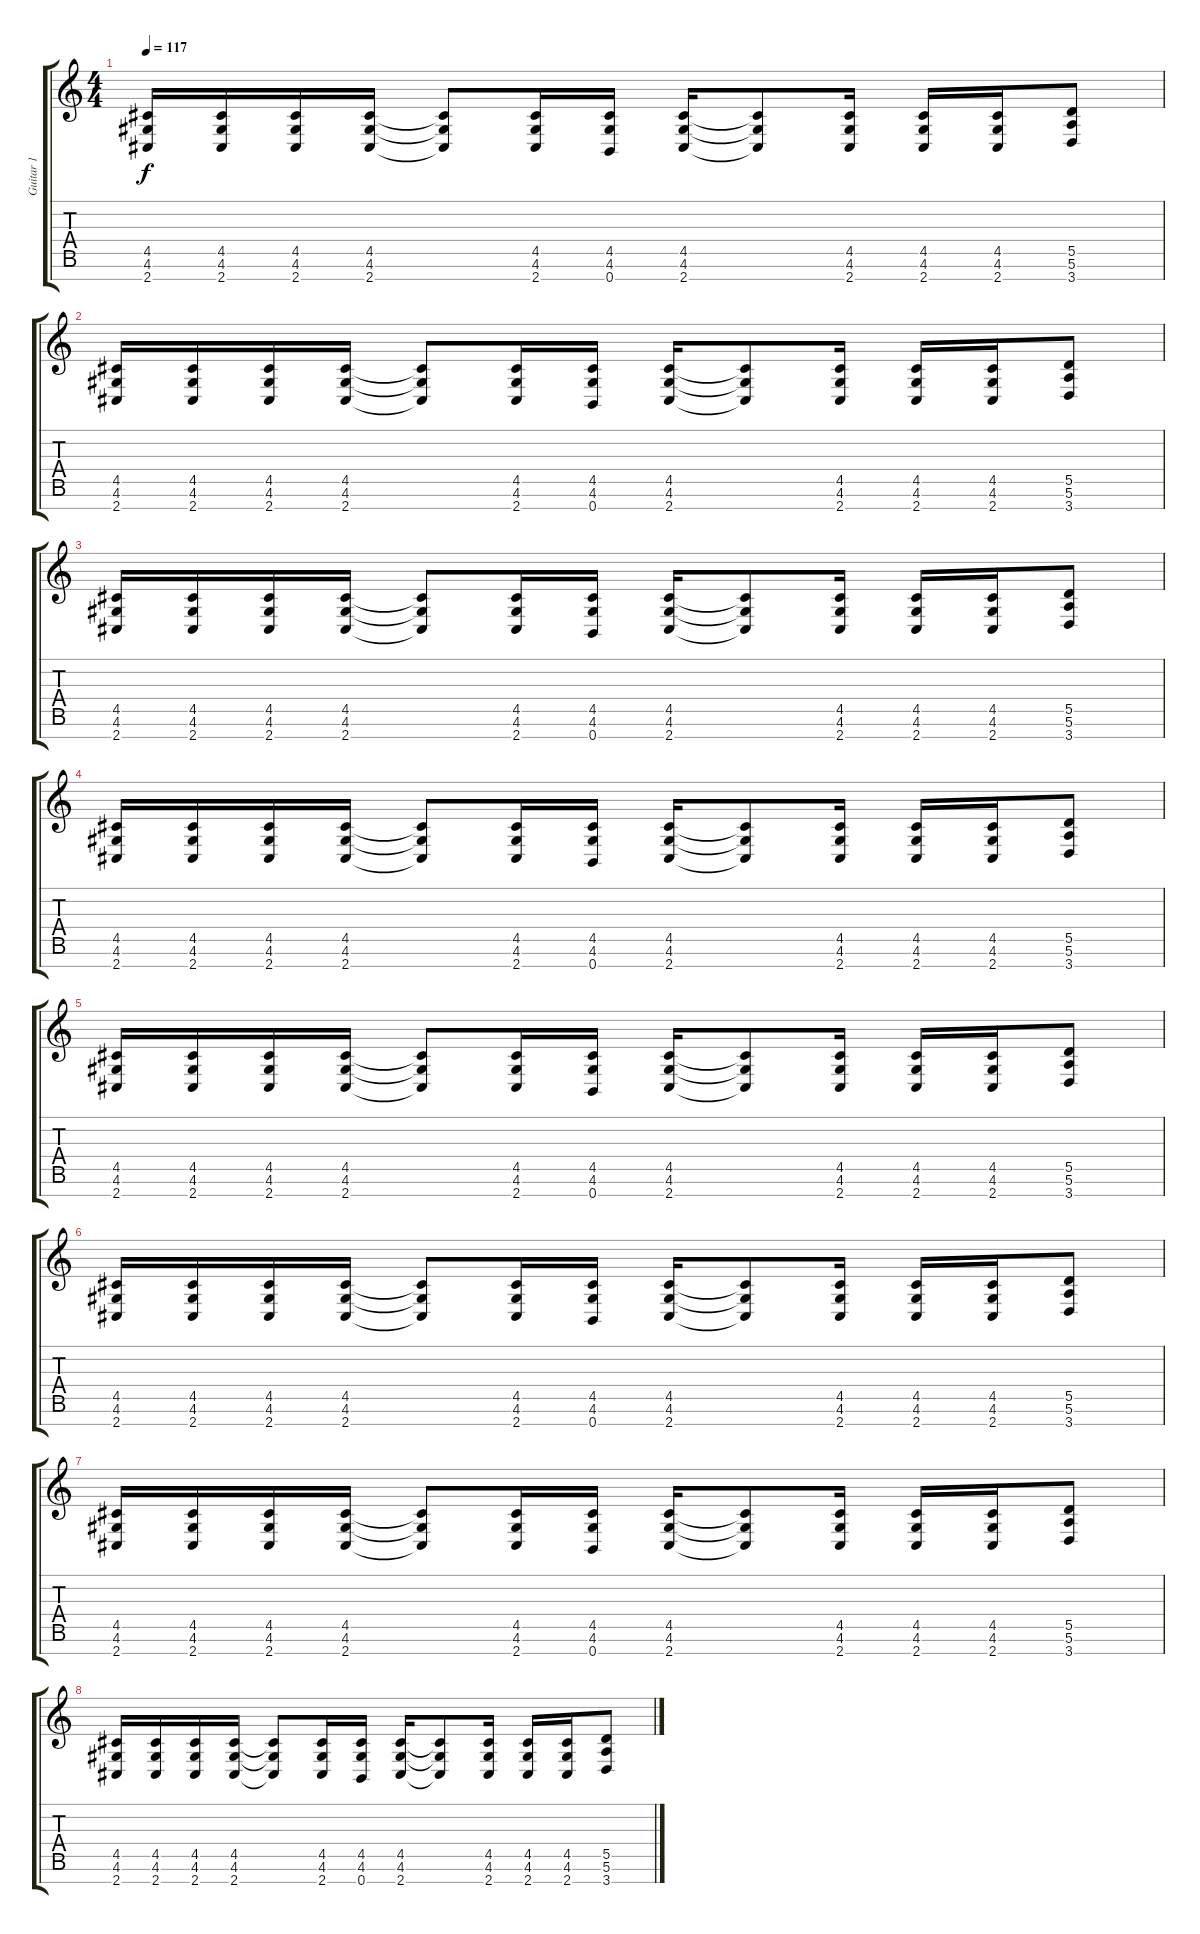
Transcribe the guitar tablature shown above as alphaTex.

\track ("Guitar 1" "Guitar 1") {instrument distortionguitar}
\staff {score tabs}
\tuning (E4 B3 G3 D3 A2 E2 B1) {hide}
\ts (4 4)
\tempo 117
\clef g2
\ks c
(4.5 4.6 2.7).16{dy f} (4.5 4.6 2.7).16 (4.5 4.6 2.7).16 (4.5 4.6 2.7).16 (4.5{t} 4.6{t} 2.7{t}).8 (4.5 4.6 2.7).16 (4.5 4.6 0.7).16 (4.5 4.6 2.7).16 (4.5{t} 4.6{t} 2.7{t}).8 (4.5 4.6 2.7).16 (4.5 4.6 2.7).16 (4.5 4.6 2.7).16 (5.5 5.6 3.7).8 |
(4.5 4.6 2.7).16 (4.5 4.6 2.7).16 (4.5 4.6 2.7).16 (4.5 4.6 2.7).16 (4.5{t} 4.6{t} 2.7{t}).8 (4.5 4.6 2.7).16 (4.5 4.6 0.7).16 (4.5 4.6 2.7).16 (4.5{t} 4.6{t} 2.7{t}).8 (4.5 4.6 2.7).16 (4.5 4.6 2.7).16 (4.5 4.6 2.7).16 (5.5 5.6 3.7).8 |
(4.5 4.6 2.7).16 (4.5 4.6 2.7).16 (4.5 4.6 2.7).16 (4.5 4.6 2.7).16 (4.5{t} 4.6{t} 2.7{t}).8 (4.5 4.6 2.7).16 (4.5 4.6 0.7).16 (4.5 4.6 2.7).16 (4.5{t} 4.6{t} 2.7{t}).8 (4.5 4.6 2.7).16 (4.5 4.6 2.7).16 (4.5 4.6 2.7).16 (5.5 5.6 3.7).8 |
(4.5 4.6 2.7).16 (4.5 4.6 2.7).16 (4.5 4.6 2.7).16 (4.5 4.6 2.7).16 (4.5{t} 4.6{t} 2.7{t}).8 (4.5 4.6 2.7).16 (4.5 4.6 0.7).16 (4.5 4.6 2.7).16 (4.5{t} 4.6{t} 2.7{t}).8 (4.5 4.6 2.7).16 (4.5 4.6 2.7).16 (4.5 4.6 2.7).16 (5.5 5.6 3.7).8 |
(4.5 4.6 2.7).16 (4.5 4.6 2.7).16 (4.5 4.6 2.7).16 (4.5 4.6 2.7).16 (4.5{t} 4.6{t} 2.7{t}).8 (4.5 4.6 2.7).16 (4.5 4.6 0.7).16 (4.5 4.6 2.7).16 (4.5{t} 4.6{t} 2.7{t}).8 (4.5 4.6 2.7).16 (4.5 4.6 2.7).16 (4.5 4.6 2.7).16 (5.5 5.6 3.7).8 |
(4.5 4.6 2.7).16 (4.5 4.6 2.7).16 (4.5 4.6 2.7).16 (4.5 4.6 2.7).16 (4.5{t} 4.6{t} 2.7{t}).8 (4.5 4.6 2.7).16 (4.5 4.6 0.7).16 (4.5 4.6 2.7).16 (4.5{t} 4.6{t} 2.7{t}).8 (4.5 4.6 2.7).16 (4.5 4.6 2.7).16 (4.5 4.6 2.7).16 (5.5 5.6 3.7).8 |
(4.5 4.6 2.7).16 (4.5 4.6 2.7).16 (4.5 4.6 2.7).16 (4.5 4.6 2.7).16 (4.5{t} 4.6{t} 2.7{t}).8 (4.5 4.6 2.7).16 (4.5 4.6 0.7).16 (4.5 4.6 2.7).16 (4.5{t} 4.6{t} 2.7{t}).8 (4.5 4.6 2.7).16 (4.5 4.6 2.7).16 (4.5 4.6 2.7).16 (5.5 5.6 3.7).8 |
(4.5 4.6 2.7).16 (4.5 4.6 2.7).16 (4.5 4.6 2.7).16 (4.5 4.6 2.7).16 (4.5{t} 4.6{t} 2.7{t}).8 (4.5 4.6 2.7).16 (4.5 4.6 0.7).16 (4.5 4.6 2.7).16 (4.5{t} 4.6{t} 2.7{t}).8 (4.5 4.6 2.7).16 (4.5 4.6 2.7).16 (4.5 4.6 2.7).16 (5.5 5.6 3.7).8
